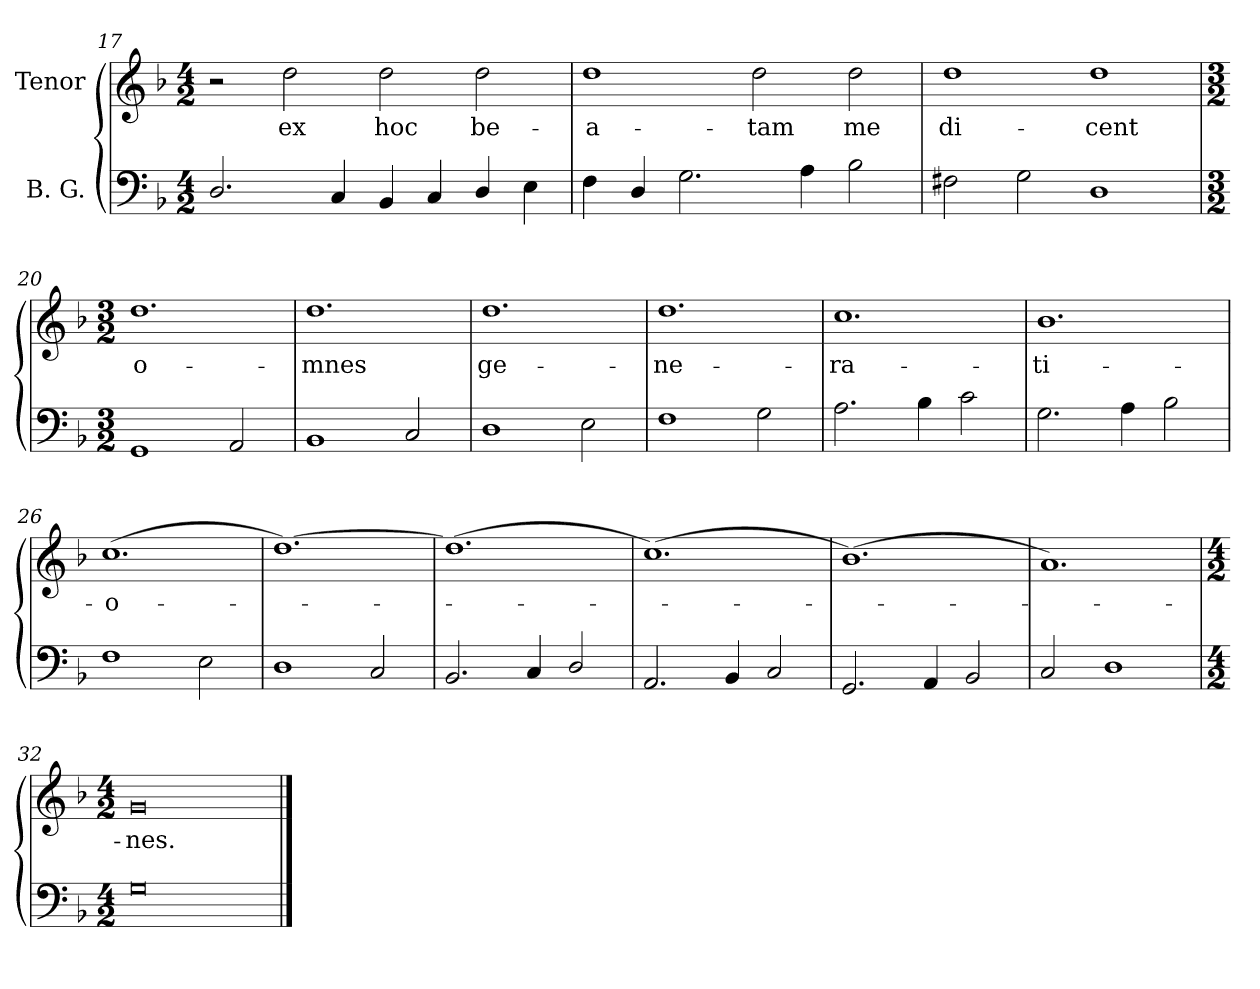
**kern	**kern	**text
*part2	*part1	*part1
*staff2	*staff1	*staff1
*I"B. G.	*I"Tenor	*
*clefF4	*clefG2	*
*k[b-]	*k[b-]	*
*F:	*F:	*
*M4/2	*M4/2	*
=17	=17	=17
2.D/	2r	.
!	!	!LO:LY:b
.	2dd\	ex
4C/	.	.
!	!	!LO:LY:b
4BB-/	2dd\	hoc
4C/	.	.
!	!	!LO:LY:b
4D/	2dd\	be-
4E\	.	.
=18	=18	=18
!	!	!LO:LY:b
4F\	1dd	-a-
4D/	.	.
2.G\	.	.
!	!	!LO:LY:b
.	2dd\	-tam
4A\	.	.
!	!	!LO:LY:b
2B-\	2dd\	me
=19	=19	=19
!	!	!LO:LY:b
2F#X\	1dd	di-
2G\	.	.
!	!	!LO:LY:b
1D	1dd	-cent
=20	=20	=20
*M3/2	*M3/2	*
!	!	!LO:LY:b
1GG	1.dd	o-
2AA/	.	.
!!LO:LB:g=z
=21	=21	=21
!	!	!LO:LY:b
1BB-	1.dd	-mnes
2C/	.	.
=22	=22	=22
!	!	!LO:LY:b
1D	1.dd	ge-
2E\	.	.
=23	=23	=23
!	!	!LO:LY:b
1F	1.dd	-ne-
2G\	.	.
=24	=24	=24
!	!	!LO:LY:b
2.A\	1.cc	-ra-
4B-\	.	.
2c\	.	.
=25	=25	=25
!	!	!LO:LY:b
2.G\	1.b-	-ti-
4A\	.	.
2B-\	.	.
=26	=26	=26
!	!	!LO:LY:b
1F	(>1.cc	-o-
2E\	.	.
!!LO:LB:g=z
=27	=27	=27
1D	[>1.dd)	.
2C/	.	.
=28	=28	=28
2.BB-/	(>1.dd]	.
4C/	.	.
2D/	.	.
=29	=29	=29
2.AA/	(>1.cc)	.
4BB-/	.	.
2C/	.	.
=30	=30	=30
2.GG/	(>1.b-)	.
4AA/	.	.
2BB-/	.	.
=31	=31	=31
2C/	1.a)	.
1D	.	.
=32	=32	=32
*M4/2	*M4/2	*
!	!	!LO:LY:b
0G	0g	-nes.
==	==	==
*-	*-	*-
